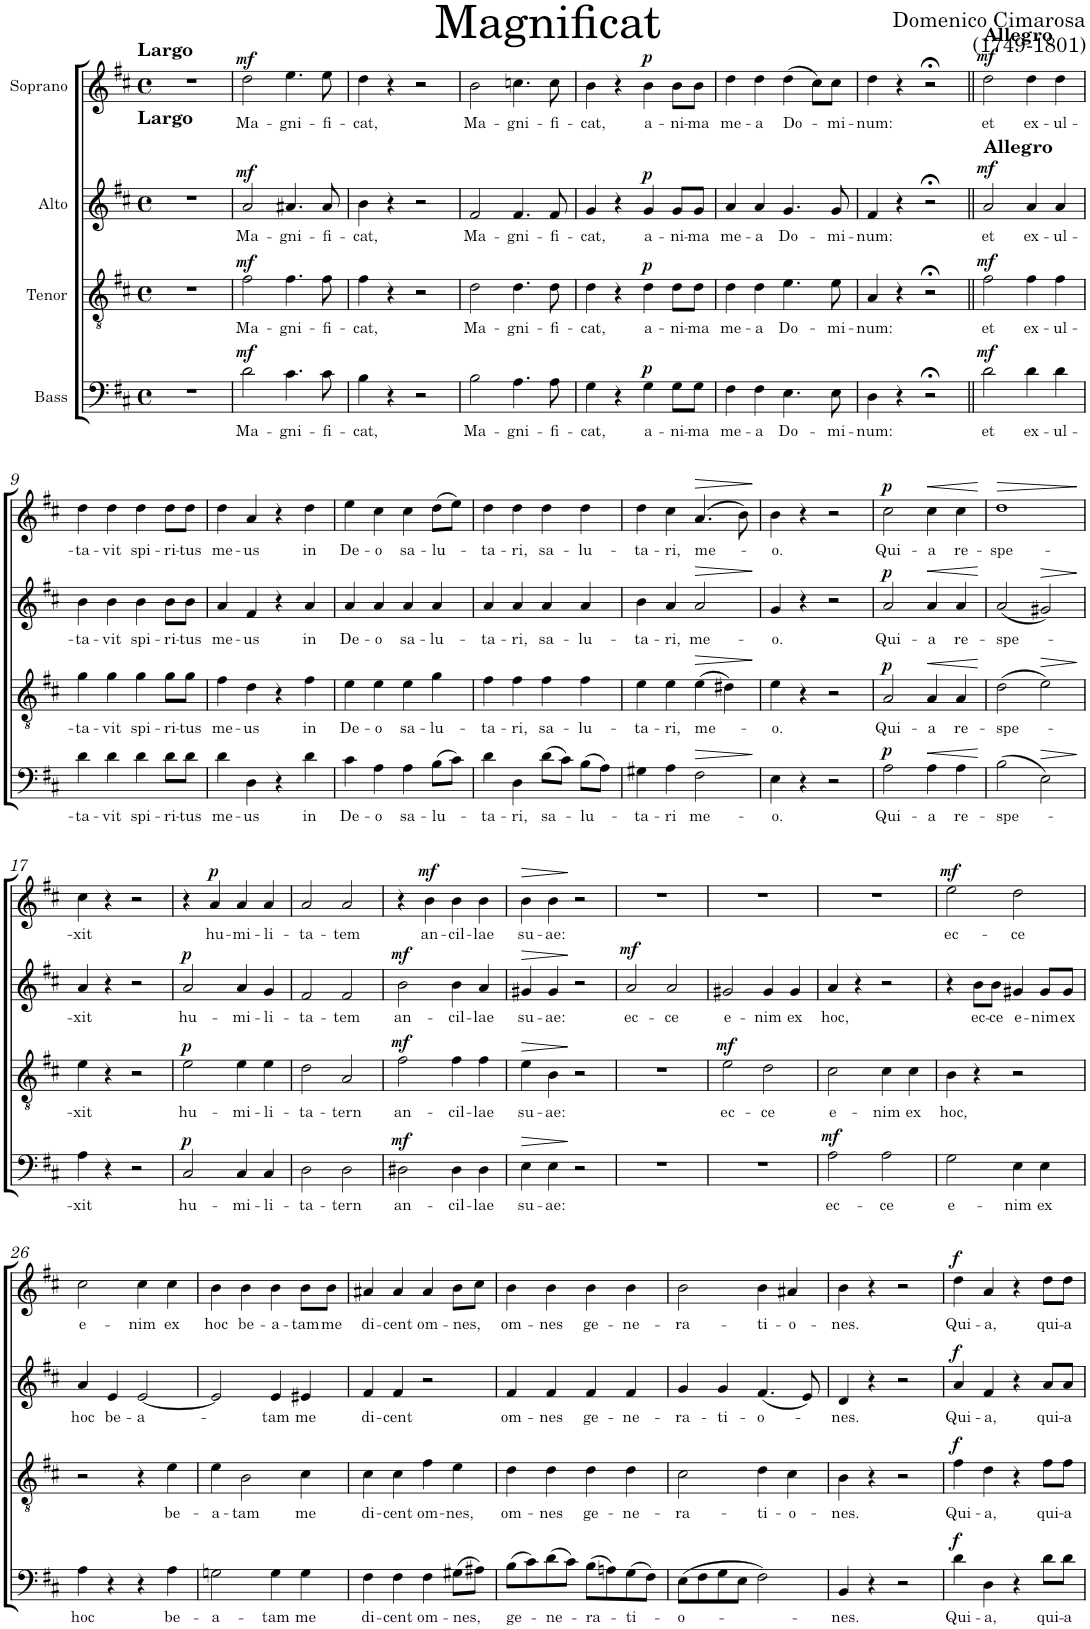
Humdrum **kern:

**kern	**text	**dynam	**kern	**text	**dynam	**kern	**text	**dynam	**kern	**text	**dynam
*part4	*part4	*part4	*part3	*part3	*part3	*part2	*part2	*part2	*part1	*part1	*part1
*staff4	*staff4	*staff4	*staff3	*staff3	*staff3	*staff2	*staff2	*staff2	*staff1	*staff1	*staff1
*I"Bass	*	*	*I"Tenor	*	*	*I"Alto	*	*	*I"Soprano	*	*
*clefF4	*	*	*clefGv2	*	*	*clefG2	*	*	*clefG2	*	*
*k[f#c#]	*	*	*k[f#c#]	*	*	*k[f#c#]	*	*	*k[f#c#]	*	*
*M4/4	*	*	*M4/4	*	*	*M4/4	*	*	*M4/4	*	*
*met(c)	*	*	*met(c)	*	*	*met(c)	*	*	*met(c)	*	*
=1	=1	=1	=1	=1	=1	=1	=1	=1	=1	=1	=1
!	!	!	!	!	!	!	!	!	!LO:TX:a:B:t=Largo	!	!
!	!	!	!	!	!	!	!	!	!LO:TX:b:B:t=Largo	!	!
1r	.	.	1r	.	.	1r	.	.	1r	.	.
=2	=2	=2	=2	=2	=2	=2	=2	=2	=2	=2	=2
!	!LO:LY:b	!LO:DY:a	!	!LO:LY:b	!LO:DY:a	!	!LO:LY:b	!LO:DY:a	!	!LO:LY:b	!LO:DY:a
2d\	Ma-	mf	2f#\	Ma-	mf	2a/	Ma-	mf	2dd\	Ma-	mf
!	!LO:LY:b	!	!	!LO:LY:b	!	!	!LO:LY:b	!	!	!LO:LY:b	!
4.c#\	-gni-	.	4.f#\	-gni-	.	4.a#X/	-gni-	.	4.ee\	-gni-	.
!	!LO:LY:b	!	!	!LO:LY:b	!	!	!LO:LY:b	!	!	!LO:LY:b	!
8c#\	-fi-	.	8f#\	-fi-	.	8a#/	-fi-	.	8ee\	-fi-	.
=3	=3	=3	=3	=3	=3	=3	=3	=3	=3	=3	=3
!	!LO:LY:b	!	!	!LO:LY:b	!	!	!LO:LY:b	!	!	!LO:LY:b	!
4B\	-cat,	.	4f#\	-cat,	.	4b\	-cat,	.	4dd\	-cat,	.
4r	.	.	4r	.	.	4r	.	.	4r	.	.
2r	.	.	2r	.	.	2r	.	.	2r	.	.
=4	=4	=4	=4	=4	=4	=4	=4	=4	=4	=4	=4
!	!LO:LY:b	!	!	!LO:LY:b	!	!	!LO:LY:b	!	!	!LO:LY:b	!
2B\	Ma-	.	2d\	Ma-	.	2f#/	Ma-	.	2b\	Ma-	.
!	!LO:LY:b	!	!	!LO:LY:b	!	!	!LO:LY:b	!	!	!LO:LY:b	!
4.A\	-gni-	.	4.d\	-gni-	.	4.f#/	-gni-	.	4.ccn\	-gni-	.
!	!LO:LY:b	!	!	!LO:LY:b	!	!	!LO:LY:b	!	!	!LO:LY:b	!
8A\	-fi-	.	8d\	-fi-	.	8f#/	-fi-	.	8cc\	-fi-	.
=5	=5	=5	=5	=5	=5	=5	=5	=5	=5	=5	=5
!	!LO:LY:b	!	!	!LO:LY:b	!	!	!LO:LY:b	!	!	!LO:LY:b	!
4G\	-cat,	.	4d\	-cat,	.	4g/	-cat,	.	4b\	-cat,	.
4r	.	.	4r	.	.	4r	.	.	4r	.	.
!	!LO:LY:b	!LO:DY:a	!	!LO:LY:b	!LO:DY:a	!	!LO:LY:b	!LO:DY:a	!	!LO:LY:b	!LO:DY:a
4G\	a-	p	4d\	a-	p	4g/	a-	p	4b\	a-	p
!	!LO:LY:b	!	!	!LO:LY:b	!	!	!LO:LY:b	!	!	!LO:LY:b	!
8G\L	-ni-	.	8d\L	-ni-	.	8g/L	-ni-	.	8b\L	-ni-	.
!	!LO:LY:b	!	!	!LO:LY:b	!	!	!LO:LY:b	!	!	!LO:LY:b	!
8G\J	-ma	.	8d\J	-ma	.	8g/J	-ma	.	8b\J	-ma	.
=6	=6	=6	=6	=6	=6	=6	=6	=6	=6	=6	=6
!	!LO:LY:b	!	!	!LO:LY:b	!	!	!LO:LY:b	!	!	!LO:LY:b	!
4F#\	me-	.	4d\	me-	.	4a/	me-	.	4dd\	me-	.
!	!LO:LY:b	!	!	!LO:LY:b	!	!	!LO:LY:b	!	!	!LO:LY:b	!
4F#\	-a	.	4d\	-a	.	4a/	-a	.	4dd\	-a	.
!	!LO:LY:b	!	!	!LO:LY:b	!	!	!LO:LY:b	!	!	!LO:LY:b	!
4.E\	Do-	.	4.e\	Do-	.	4.g/	Do-	.	(4dd\	Do-	.
.	.	.	.	.	.	.	.	.	8cc#\L)	.	.
!	!LO:LY:b	!	!	!LO:LY:b	!	!	!LO:LY:b	!	!	!LO:LY:b	!
8E\	-mi-	.	8e\	-mi-	.	8g/	-mi-	.	8cc#\J	-mi-	.
=7	=7	=7	=7	=7	=7	=7	=7	=7	=7	=7	=7
!	!LO:LY:b	!	!	!LO:LY:b	!	!	!LO:LY:b	!	!	!LO:LY:b	!
4D\	-num:	.	4A/	-num:	.	4f#/	-num:	.	4dd\	-num:	.
4r	.	.	4r	.	.	4r	.	.	4r	.	.
2r;<	.	.	2r;<	.	.	2r;<	.	.	2r;<	.	.
=8||	=8||	=8||	=8||	=8||	=8||	=8||	=8||	=8||	=8||	=8||	=8||
!	!	!	!	!	!	!	!	!	!LO:TX:a:B:t=Allegro	!	!
!	!	!	!	!	!	!	!	!	!LO:TX:b:B:t=Allegro	!	!
!	!LO:LY:b	!LO:DY:a	!	!LO:LY:b	!LO:DY:a	!	!LO:LY:b	!LO:DY:a	!	!LO:LY:b	!LO:DY:a
2d\	et	mf	2f#\	et	mf	2a/	et	mf	2dd\	et	mf
!	!LO:LY:b	!	!	!LO:LY:b	!	!	!LO:LY:b	!	!	!LO:LY:b	!
4d\	ex-	.	4f#\	ex-	.	4a/	ex-	.	4dd\	ex-	.
!	!LO:LY:b	!	!	!LO:LY:b	!	!	!LO:LY:b	!	!	!LO:LY:b	!
4d\	-ul-	.	4f#\	-ul-	.	4a/	ul-	.	4dd\	-ul-	.
!!LO:LB:g=z
=9	=9	=9	=9	=9	=9	=9	=9	=9	=9	=9	=9
!	!LO:LY:b	!	!	!LO:LY:b	!	!	!LO:LY:b	!	!	!LO:LY:b	!
4d\	-ta-	.	4g\	-ta-	.	4b\	-ta-	.	4dd\	-ta-	.
!	!LO:LY:b	!	!	!LO:LY:b	!	!	!LO:LY:b	!	!	!LO:LY:b	!
4d\	-vit	.	4g\	-vit	.	4b\	-vit	.	4dd\	-vit	.
!	!LO:LY:b	!	!	!LO:LY:b	!	!	!LO:LY:b	!	!	!LO:LY:b	!
4d\	spi-	.	4g\	spi-	.	4b\	spi-	.	4dd\	spi-	.
!	!LO:LY:b	!	!	!LO:LY:b	!	!	!LO:LY:b	!	!	!LO:LY:b	!
8d\L	-ri-	.	8g\L	-ri-	.	8b\L	-ri-	.	8dd\L	-ri-	.
!	!LO:LY:b	!	!	!LO:LY:b	!	!	!LO:LY:b	!	!	!LO:LY:b	!
8d\J	-tus	.	8g\J	-tus	.	8b\J	-tus	.	8dd\J	-tus	.
=10	=10	=10	=10	=10	=10	=10	=10	=10	=10	=10	=10
!	!LO:LY:b	!	!	!LO:LY:b	!	!	!LO:LY:b	!	!	!LO:LY:b	!
4d\	me-	.	4f#\	me-	.	4a/	me-	.	4dd\	me-	.
!	!LO:LY:b	!	!	!LO:LY:b	!	!	!LO:LY:b	!	!	!LO:LY:b	!
4D\	-us	.	4d\	-us	.	4f#/	-us	.	4a/	-us	.
4r	.	.	4r	.	.	4r	.	.	4r	.	.
!	!LO:LY:b	!	!	!LO:LY:b	!	!	!LO:LY:b	!	!	!LO:LY:b	!
4d\	in	.	4f#\	in	.	4a/	in	.	4dd\	in	.
=11	=11	=11	=11	=11	=11	=11	=11	=11	=11	=11	=11
!	!LO:LY:b	!	!	!LO:LY:b	!	!	!LO:LY:b	!	!	!LO:LY:b	!
4c#\	De-	.	4e\	De-	.	4a/	De-	.	4ee\	De-	.
!	!LO:LY:b	!	!	!LO:LY:b	!	!	!LO:LY:b	!	!	!LO:LY:b	!
4A\	-o	.	4e\	-o	.	4a/	-o	.	4cc#\	-o	.
!	!LO:LY:b	!	!	!LO:LY:b	!	!	!LO:LY:b	!	!	!LO:LY:b	!
4A\	sa-	.	4e\	sa-	.	4a/	sa-	.	4cc#\	sa-	.
!	!LO:LY:b	!	!	!LO:LY:b	!	!	!LO:LY:b	!	!	!LO:LY:b	!
(8B\L	-lu-	.	4g\	-lu-	.	4a/	-lu-	.	(8dd\L	-lu-	.
8c#\J)	.	.	.	.	.	.	.	.	8ee\J)	.	.
=12	=12	=12	=12	=12	=12	=12	=12	=12	=12	=12	=12
!	!LO:LY:b	!	!	!LO:LY:b	!	!	!LO:LY:b	!	!	!LO:LY:b	!
4d\	-ta-	.	4f#\	-ta-	.	4a/	-ta-	.	4dd\	-ta-	.
!	!LO:LY:b	!	!	!LO:LY:b	!	!	!LO:LY:b	!	!	!LO:LY:b	!
4D\	-ri,	.	4f#\	-ri,	.	4a/	-ri,	.	4dd\	-ri,	.
!	!LO:LY:b	!	!	!LO:LY:b	!	!	!LO:LY:b	!	!	!LO:LY:b	!
(8d\L	sa-	.	4f#\	sa-	.	4a/	-sa-	.	4dd\	-sa-	.
8c#\J)	.	.	.	.	.	.	.	.	.	.	.
!	!LO:LY:b	!	!	!LO:LY:b	!	!	!LO:LY:b	!	!	!LO:LY:b	!
(8B\L	-lu-	.	4f#\	-lu-	.	4a/	-lu-	.	4dd\	-lu-	.
8A\J)	.	.	.	.	.	.	.	.	.	.	.
=13	=13	=13	=13	=13	=13	=13	=13	=13	=13	=13	=13
!	!LO:LY:b	!	!	!LO:LY:b	!	!	!LO:LY:b	!	!	!LO:LY:b	!
4G#X\	-ta-	.	4e\	-ta-	.	4b\	-ta-	.	4dd\	-ta-	.
!	!LO:LY:b	!	!	!LO:LY:b	!	!	!LO:LY:b	!	!	!LO:LY:b	!
4A\	-ri	.	4e\	-ri,	.	4a/	-ri,	.	4cc#\	-ri,	.
!	!LO:LY:b	!LO:HP:b	!	!LO:LY:b	!LO:HP:b	!	!LO:LY:b	!LO:HP:b	!	!LO:LY:b	!LO:HP:b
2F#\	me-	>	(4e\	-me-	>	2a/	-me-	>	(4.a/	-me-	>
.	.	.	4d#X\)	.	.	.	.	.	.	.	.
.	.	.	.	.	.	.	.	.	8b\)	.	.
.	.	]	.	.	]	.	.	]	.	.	]
=14	=14	=14	=14	=14	=14	=14	=14	=14	=14	=14	=14
!	!LO:LY:b	!	!	!LO:LY:b	!	!	!LO:LY:b	!	!	!LO:LY:b	!
4E\	-o.	.	4e\	-o.	.	4g/	-o.	.	4b\	-o.	.
4r	.	.	4r	.	.	4r	.	.	4r	.	.
2r	.	.	2r	.	.	2r	.	.	2r	.	.
=15	=15	=15	=15	=15	=15	=15	=15	=15	=15	=15	=15
!	!LO:LY:b	!LO:DY:a	!	!LO:LY:b	!LO:DY:a	!	!LO:LY:b	!LO:DY:a	!	!LO:LY:b	!LO:DY:a
2A\	Qui-	p	2A/	Qui-	p	2a/	Qui-	p	2cc#\	Qui-	p
!	!LO:LY:b	!LO:HP:b	!	!LO:LY:b	!LO:HP:b	!	!LO:LY:b	!LO:HP:b	!	!LO:LY:b	!LO:HP:b
4A\	-a	<	4A/	-a	<	4a/	-a	<	4cc#\	-a	<
!	!LO:LY:b	!	!	!LO:LY:b	!	!	!LO:LY:b	!	!	!LO:LY:b	!
4A\	re-	.	4A/	re-	.	4a/	re-	.	4cc#\	re-	.
.	.	[	.	.	[	.	.	[	.	.	[
=16	=16	=16	=16	=16	=16	=16	=16	=16	=16	=16	=16
!	!LO:LY:b	!	!	!LO:LY:b	!	!	!LO:LY:b	!	!	!LO:LY:b	!LO:HP:b
(2B\	-spe-	.	(2d\	-spe-	.	(2a/	-spe-	.	1dd	-spe-	>
!	!	!LO:HP:b	!	!	!LO:HP:b	!	!	!LO:HP:b	!	!	!
2E\)	.	>	2e\)	.	>	2g#X/)	.	>	.	.	.
.	.	]	.	.	]	.	.	]	.	.	]
!!LO:LB:g=z
=17	=17	=17	=17	=17	=17	=17	=17	=17	=17	=17	=17
!	!LO:LY:b	!	!	!LO:LY:b	!	!	!LO:LY:b	!	!	!LO:LY:b	!
4A\	-xit	.	4e\	-xit	.	4a/	-xit	.	4cc#\	-xit	.
4r	.	.	4r	.	.	4r	.	.	4r	.	.
2r	.	.	2r	.	.	2r	.	.	2r	.	.
=18	=18	=18	=18	=18	=18	=18	=18	=18	=18	=18	=18
!	!LO:LY:b	!LO:DY:a	!	!LO:LY:b	!LO:DY:a	!	!LO:LY:b	!LO:DY:a	!	!	!
2C#/	hu-	p	2e\	hu-	p	2a/	hu-	p	4r	.	.
!	!	!	!	!	!	!	!	!	!	!LO:LY:b	!LO:DY:a
.	.	.	.	.	.	.	.	.	4a/	hu-	p
!	!LO:LY:b	!	!	!LO:LY:b	!	!	!LO:LY:b	!	!	!LO:LY:b	!
4C#/	-mi-	.	4e\	-mi-	.	4a/	-mi-	.	4a/	-mi-	.
!	!LO:LY:b	!	!	!LO:LY:b	!	!	!LO:LY:b	!	!	!LO:LY:b	!
4C#/	-li-	.	4e\	-li-	.	4g/	-li-	.	4a/	-li-	.
=19	=19	=19	=19	=19	=19	=19	=19	=19	=19	=19	=19
!	!LO:LY:b	!	!	!LO:LY:b	!	!	!LO:LY:b	!	!	!LO:LY:b	!
2D\	-ta-	.	2d\	-ta-	.	2f#/	-ta-	.	2a/	-ta-	.
!	!LO:LY:b	!	!	!LO:LY:b	!	!	!LO:LY:b	!	!	!LO:LY:b	!
2D\	-tern	.	2A/	-tern	.	2f#/	-tem	.	2a/	-tem	.
=20	=20	=20	=20	=20	=20	=20	=20	=20	=20	=20	=20
!	!LO:LY:b	!LO:DY:a	!	!LO:LY:b	!LO:DY:a	!	!LO:LY:b	!LO:DY:a	!	!	!
2D#X\	an-	mf	2f#\	an-	mf	2b\	an-	mf	4r	.	.
!	!	!	!	!	!	!	!	!	!	!LO:LY:b	!LO:DY:a
.	.	.	.	.	.	.	.	.	4b\	an-	mf
!	!LO:LY:b	!	!	!LO:LY:b	!	!	!LO:LY:b	!	!	!LO:LY:b	!
4D#\	-cil-	.	4f#\	-cil-	.	4b\	-cil-	.	4b\	-cil-	.
!	!LO:LY:b	!	!	!LO:LY:b	!	!	!LO:LY:b	!	!	!LO:LY:b	!
4D#\	-lae	.	4f#\	-lae	.	4a/	-lae	.	4b\	-lae	.
=21	=21	=21	=21	=21	=21	=21	=21	=21	=21	=21	=21
!	!LO:LY:b	!LO:HP:b	!	!LO:LY:b	!LO:HP:b	!	!LO:LY:b	!LO:HP:b	!	!LO:LY:b	!LO:HP:b
4E\	su-	>	4e\	su-	>	4g#X/	su-	>	4b\	su-	>
!	!LO:LY:b	!	!	!LO:LY:b	!	!	!LO:LY:b	!	!	!LO:LY:b	!
4E\	-ae:	.	4B\	-ae:	.	4g#/	-ae:	.	4b\	-ae:	.
2r	.	]	2r	.	]	2r	.	]	2r	.	]
=22	=22	=22	=22	=22	=22	=22	=22	=22	=22	=22	=22
!	!	!	!	!	!	!	!LO:LY:b	!LO:DY:a	!	!	!
1r	.	.	1r	.	.	2a/	ec-	mf	1r	.	.
!	!	!	!	!	!	!	!LO:LY:b	!	!	!	!
.	.	.	.	.	.	2a/	-ce	.	.	.	.
=23	=23	=23	=23	=23	=23	=23	=23	=23	=23	=23	=23
!	!	!	!	!LO:LY:b	!LO:DY:a	!	!LO:LY:b	!	!	!	!
1r	.	.	2e\	ec-	mf	2g#X/	e-	.	1r	.	.
!	!	!	!	!LO:LY:b	!	!	!LO:LY:b	!	!	!	!
.	.	.	2d\	-ce	.	4g#/	-nim	.	.	.	.
!	!	!	!	!	!	!	!LO:LY:b	!	!	!	!
.	.	.	.	.	.	4g#/	ex	.	.	.	.
=24	=24	=24	=24	=24	=24	=24	=24	=24	=24	=24	=24
!	!LO:LY:b	!LO:DY:a	!	!LO:LY:b	!	!	!LO:LY:b	!	!	!	!
2A\	ec-	mf	2c#\	e-	.	4a/	hoc,	.	1r	.	.
.	.	.	.	.	.	4r	.	.	.	.	.
!	!LO:LY:b	!	!	!LO:LY:b	!	!	!	!	!	!	!
2A\	-ce	.	4c#\	-nim	.	2r	.	.	.	.	.
!	!	!	!	!LO:LY:b	!	!	!	!	!	!	!
.	.	.	4c#\	-ex	.	.	.	.	.	.	.
=25	=25	=25	=25	=25	=25	=25	=25	=25	=25	=25	=25
!	!LO:LY:b	!	!	!LO:LY:b	!	!	!	!	!	!LO:LY:b	!LO:DY:a
2G\	e-	.	4B\	hoc,	.	4r	.	.	2ee\	ec-	mf
!	!	!	!	!	!	!	!LO:LY:b	!	!	!	!
.	.	.	4r	.	.	8b\L	ec-	.	.	.	.
!	!	!	!	!	!	!	!LO:LY:b	!	!	!	!
.	.	.	.	.	.	8b\J	-ce	.	.	.	.
!	!LO:LY:b	!	!	!	!	!	!LO:LY:b	!	!	!LO:LY:b	!
4E\	-nim	.	2r	.	.	4g#X/	e-	.	2dd\	-ce	.
!	!LO:LY:b	!	!	!	!	!	!LO:LY:b	!	!	!	!
4E\	-ex	.	.	.	.	8g#/L	-nim	.	.	.	.
!	!	!	!	!	!	!	!LO:LY:b	!	!	!	!
.	.	.	.	.	.	8g#/J	ex	.	.	.	.
!!LO:LB:g=z
=26	=26	=26	=26	=26	=26	=26	=26	=26	=26	=26	=26
!	!LO:LY:b	!	!	!	!	!	!LO:LY:b	!	!	!LO:LY:b	!
4A\	hoc	.	2r	.	.	4a/	hoc	.	2cc#\	e-	.
!	!	!	!	!	!	!	!LO:LY:b	!	!	!	!
4r	.	.	.	.	.	4e/	be-	.	.	.	.
!	!	!	!	!	!	!	!LO:LY:b	!	!	!LO:LY:b	!
4r	.	.	4r	.	.	[2e/	-a-	.	4cc#\	-nim	.
!	!LO:LY:b	!	!	!LO:LY:b	!	!	!	!	!	!LO:LY:b	!
4A\	be-	.	4e\	be-	.	.	.	.	4cc#\	-ex	.
=27	=27	=27	=27	=27	=27	=27	=27	=27	=27	=27	=27
!	!LO:LY:b	!	!	!LO:LY:b	!	!	!	!	!	!LO:LY:b	!
2Gn\	-a-	.	4e\	-a-	.	2e/]	.	.	4b\	hoc	.
!	!	!	!	!LO:LY:b	!	!	!	!	!	!LO:LY:b	!
.	.	.	2B\	-tam	.	.	.	.	4b\	be-	.
!	!LO:LY:b	!	!	!	!	!	!LO:LY:b	!	!	!LO:LY:b	!
4G\	-tam	.	.	.	.	4e/	-tam	.	4b\	-a-	.
!	!LO:LY:b	!	!	!LO:LY:b	!	!	!LO:LY:b	!	!	!LO:LY:b	!
4G\	me	.	4c#\	me	.	4e#X/	me	.	8b\L	-tam	.
!	!	!	!	!	!	!	!	!	!	!LO:LY:b	!
.	.	.	.	.	.	.	.	.	8b\J	me	.
=28	=28	=28	=28	=28	=28	=28	=28	=28	=28	=28	=28
!	!LO:LY:b	!	!	!LO:LY:b	!	!	!LO:LY:b	!	!	!LO:LY:b	!
4F#\	di-	.	4c#\	di-	.	4f#/	di-	.	4a#X/	di-	.
!	!LO:LY:b	!	!	!LO:LY:b	!	!	!LO:LY:b	!	!	!LO:LY:b	!
4F#\	-cent	.	4c#\	-cent	.	4f#/	-cent	.	4a#/	-cent	.
!	!LO:LY:b	!	!	!LO:LY:b	!	!	!	!	!	!LO:LY:b	!
4F#\	om-	.	4f#\	om-	.	2r	.	.	4a#/	om-	.
!	!LO:LY:b	!	!	!LO:LY:b	!	!	!	!	!	!LO:LY:b	!
(8G#X\L	-nes,	.	4e\	-nes,	.	.	.	.	8b\L	-nes,	.
8A#X\J)	.	.	.	.	.	.	.	.	8cc#\J	.	.
=29	=29	=29	=29	=29	=29	=29	=29	=29	=29	=29	=29
!	!LO:LY:b	!	!	!LO:LY:b	!	!	!LO:LY:b	!	!	!LO:LY:b	!
(8B\L	ge-	.	4d\	om-	.	4f#/	om-	.	4b\	om-	.
8c#\)	.	.	.	.	.	.	.	.	.	.	.
!	!LO:LY:b	!	!	!LO:LY:b	!	!	!LO:LY:b	!	!	!LO:LY:b	!
(8d\	-ne-	.	4d\	-nes	.	4f#/	-nes	.	4b\	-nes	.
8c#\J)	.	.	.	.	.	.	.	.	.	.	.
!	!LO:LY:b	!	!	!LO:LY:b	!	!	!LO:LY:b	!	!	!LO:LY:b	!
(8B\L	-ra-	.	4d\	ge-	.	4f#/	ge-	.	4b\	ge-	.
8An\)	.	.	.	.	.	.	.	.	.	.	.
!	!LO:LY:b	!	!	!LO:LY:b	!	!	!LO:LY:b	!	!	!LO:LY:b	!
(8G\	-ti-	.	4d\	-ne-	.	4f#/	-ne-	.	4b\	-ne-	.
8F#\J)	.	.	.	.	.	.	.	.	.	.	.
=30	=30	=30	=30	=30	=30	=30	=30	=30	=30	=30	=30
!	!LO:LY:b	!	!	!LO:LY:b	!	!	!LO:LY:b	!	!	!LO:LY:b	!
(8E\L	-o-	.	2c#\	-ra-	.	4g/	-ra-	.	2b\	-ra-	.
8F#\	.	.	.	.	.	.	.	.	.	.	.
!	!	!	!	!	!	!	!LO:LY:b	!	!	!	!
8G\	.	.	.	.	.	4g/	-ti-	.	.	.	.
8E\J	.	.	.	.	.	.	.	.	.	.	.
!	!	!	!	!LO:LY:b	!	!	!LO:LY:b	!	!	!LO:LY:b	!
2F#\)	.	.	4d\	-ti-	.	(4.f#/	-o-	.	4b\	-ti-	.
!	!	!	!	!LO:LY:b	!	!	!	!	!	!LO:LY:b	!
.	.	.	4c#\	-o-	.	.	.	.	4a#X/	-o-	.
.	.	.	.	.	.	8e/)	.	.	.	.	.
=31	=31	=31	=31	=31	=31	=31	=31	=31	=31	=31	=31
!	!LO:LY:b	!	!	!LO:LY:b	!	!	!LO:LY:b	!	!	!LO:LY:b	!
4BB/	-nes.	.	4B\	-nes.	.	4d/	-nes.	.	4b\	-nes.	.
4r	.	.	4r	.	.	4r	.	.	4r	.	.
2r	.	.	2r	.	.	2r	.	.	2r	.	.
=32	=32	=32	=32	=32	=32	=32	=32	=32	=32	=32	=32
!	!LO:LY:b	!LO:DY:a	!	!LO:LY:b	!LO:DY:a	!	!LO:LY:b	!LO:DY:a	!	!LO:LY:b	!LO:DY:a
4d\	Qui-	f	4f#\	Qui-	f	4a/	Qui-	f	4dd\	Qui-	f
!	!LO:LY:b	!	!	!LO:LY:b	!	!	!LO:LY:b	!	!	!LO:LY:b	!
4D\	-a,	.	4d\	-a,	.	4f#/	-a,	.	4a/	-a,	.
4r	.	.	4r	.	.	4r	.	.	4r	.	.
!	!LO:LY:b	!	!	!LO:LY:b	!	!	!LO:LY:b	!	!	!LO:LY:b	!
8d\L	qui-	.	8f#\L	qui-	.	8a/L	qui-	.	8dd\L	qui-	.
!	!LO:LY:b	!	!	!LO:LY:b	!	!	!LO:LY:b	!	!	!LO:LY:b	!
8d\J	-a	.	8f#\J	-a	.	8a/J	-a	.	8dd\J	-a	.
=	=	=	=	=	=	=	=	=	=	=	=
*-	*-	*-	*-	*-	*-	*-	*-	*-	*-	*-	*-
